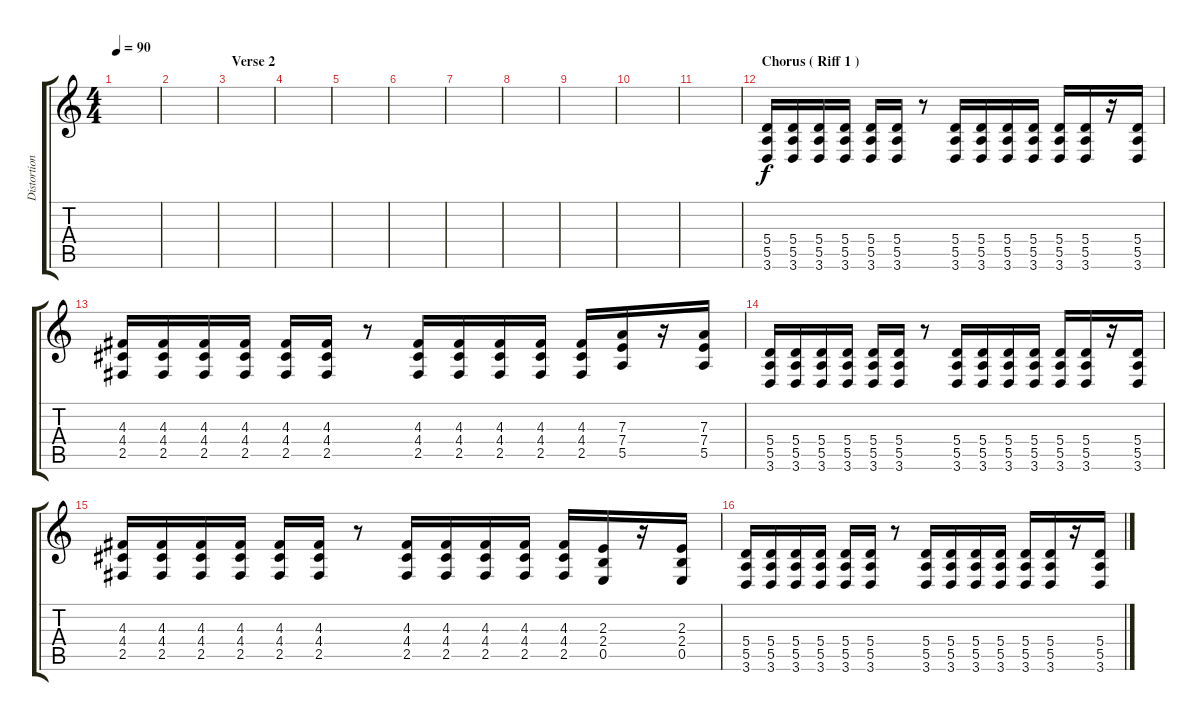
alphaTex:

\track ("Distortion Guitar" "Distortion") {instrument distortionguitar}
\staff {score tabs}
\tuning (B3 Gb3 D3 A2 E2 B1) {hide}
\ts (4 4)
\tempo 90
\clef g2
\ks c
|
|
\section ("" "Verse 2")
|
|
|
|
|
|
|
|
|
\section ("" "Chorus ( Riff 1 )")
(5.4 5.5 3.6).16 (5.4 5.5 3.6).16 (5.4 5.5 3.6).16 (5.4 5.5 3.6).16 (5.4 5.5 3.6).16 (5.4 5.5 3.6).16 r.8 (5.4 5.5 3.6).16 (5.4 5.5 3.6).16 (5.4 5.5 3.6).16 (5.4 5.5 3.6).16 (5.4 5.5 3.6).16 (5.4 5.5 3.6).16 r.16 (5.4 5.5 3.6).16 |
(4.3 4.4 2.5).16 (4.3 4.4 2.5).16 (4.3 4.4 2.5).16 (4.3 4.4 2.5).16 (4.3 4.4 2.5).16 (4.3 4.4 2.5).16 r.8 (4.3 4.4 2.5).16 (4.3 4.4 2.5).16 (4.3 4.4 2.5).16 (4.3 4.4 2.5).16 (4.3 4.4 2.5).16 (7.3 7.4 5.5).16 r.16 (7.3 7.4 5.5).16 |
(5.4 5.5 3.6).16 (5.4 5.5 3.6).16 (5.4 5.5 3.6).16 (5.4 5.5 3.6).16 (5.4 5.5 3.6).16 (5.4 5.5 3.6).16 r.8 (5.4 5.5 3.6).16 (5.4 5.5 3.6).16 (5.4 5.5 3.6).16 (5.4 5.5 3.6).16 (5.4 5.5 3.6).16 (5.4 5.5 3.6).16 r.16 (5.4 5.5 3.6).16 |
(4.3 4.4 2.5).16 (4.3 4.4 2.5).16 (4.3 4.4 2.5).16 (4.3 4.4 2.5).16 (4.3 4.4 2.5).16 (4.3 4.4 2.5).16 r.8 (4.3 4.4 2.5).16 (4.3 4.4 2.5).16 (4.3 4.4 2.5).16 (4.3 4.4 2.5).16 (4.3 4.4 2.5).16 (2.3 2.4 0.5).16 r.16 (2.3 2.4 0.5).16 |
(5.4 5.5 3.6).16 (5.4 5.5 3.6).16 (5.4 5.5 3.6).16 (5.4 5.5 3.6).16 (5.4 5.5 3.6).16 (5.4 5.5 3.6).16 r.8 (5.4 5.5 3.6).16 (5.4 5.5 3.6).16 (5.4 5.5 3.6).16 (5.4 5.5 3.6).16 (5.4 5.5 3.6).16 (5.4 5.5 3.6).16 r.16 (5.4 5.5 3.6).16
